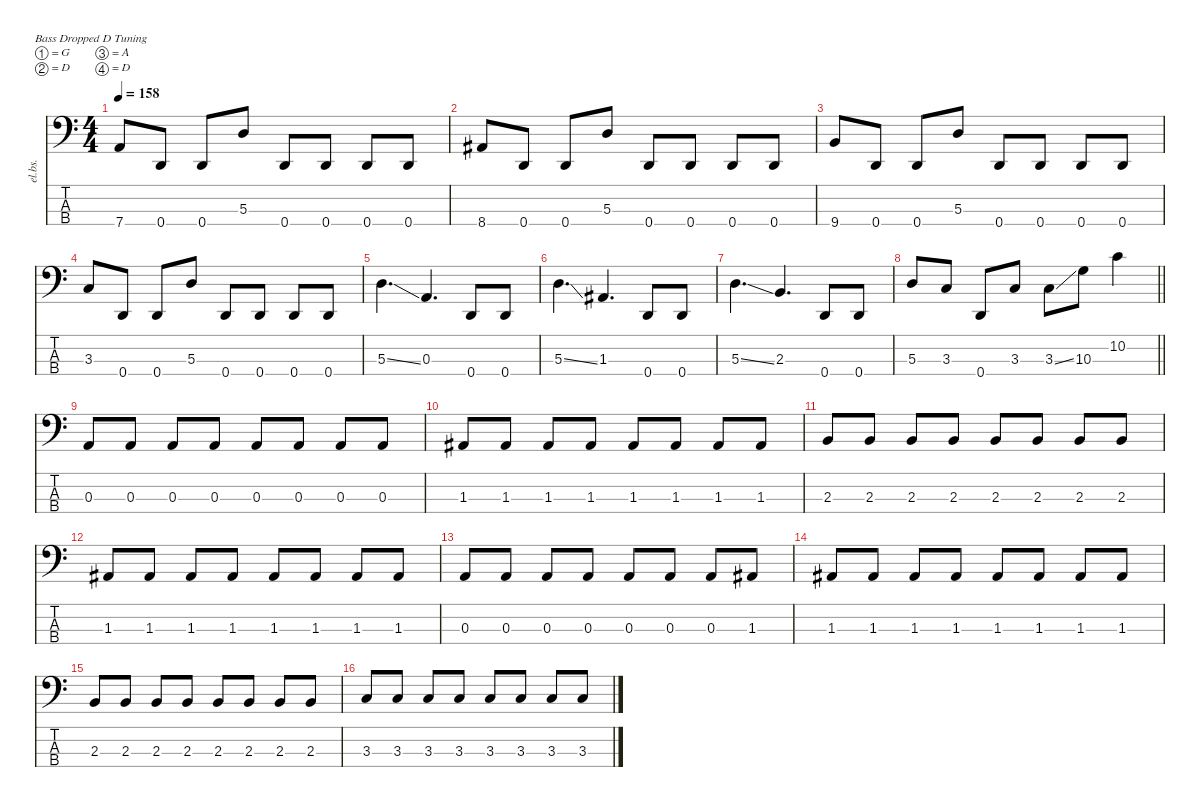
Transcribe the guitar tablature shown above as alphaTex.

\defaultSystemsLayout 4
\hideDynamics
\bracketExtendMode nobrackets
\otherSystemsTrackNameOrientation horizontal
\track ("Ellefson" "el.bs.") {instrument electricbasspick}
\staff {score tabs}
\tuning (G2 D2 A1 D1)
\ts (4 4)
\tempo 158
\clef f4
\ks c
7.4.8{dy f beam Up} 0.4.8{beam Up} 0.4.8{beam Up} 5.3.8{beam Up} 0.4.8{beam Up} 0.4.8{beam Up} 0.4.8{beam Up} 0.4.8{beam Up} |
8.4{acc #}.8{beam Up} 0.4.8{beam Up} 0.4.8{beam Up} 5.3.8{beam Up} 0.4.8{beam Up} 0.4.8{beam Up} 0.4.8{beam Up} 0.4.8{beam Up} |
9.4.8{beam Up} 0.4.8{beam Up} 0.4.8{beam Up} 5.3.8{beam Up} 0.4.8{beam Up} 0.4.8{beam Up} 0.4.8{beam Up} 0.4.8{beam Up} |
3.3.8{beam Up} 0.4.8{beam Up} 0.4.8{beam Up} 5.3.8{beam Up} 0.4.8{beam Up} 0.4.8{beam Up} 0.4.8{beam Up} 0.4.8{beam Up} |
5.3{ss}.4{d beam Down} 0.3.4{d beam Up} 0.4.8{beam Up} 0.4.8{beam Up} |
5.3{ss}.4{d beam Down} 1.3{acc #}.4{d beam Up} 0.4.8{beam Up} 0.4.8{beam Up} |
5.3{ss}.4{d beam Down} 2.3.4{d beam Up} 0.4.8{beam Up} 0.4.8{beam Up} |
\barLineRight lightlight
5.3.8{beam Up} 3.3.8{beam Up} 0.4.8{beam Up} 3.3.8{beam Up} 3.3{ss}.8{beam Down} 10.3.8{beam Down} 10.2.4{beam Down} |
0.3.8{beam Up} 0.3.8{beam Up} 0.3.8{beam Up} 0.3.8{beam Up} 0.3.8{beam Up} 0.3.8{beam Up} 0.3.8{beam Up} 0.3.8{beam Up} |
1.3{acc #}.8{beam Up} 1.3{acc #}.8{beam Up} 1.3{acc #}.8{beam Up} 1.3{acc #}.8{beam Up} 1.3{acc #}.8{beam Up} 1.3{acc #}.8{beam Up} 1.3{acc #}.8{beam Up} 1.3{acc #}.8{beam Up} |
2.3.8{beam Up} 2.3.8{beam Up} 2.3.8{beam Up} 2.3.8{beam Up} 2.3.8{beam Up} 2.3.8{beam Up} 2.3.8{beam Up} 2.3.8{beam Up} |
1.3{acc #}.8{beam Up} 1.3{acc #}.8{beam Up} 1.3{acc #}.8{beam Up} 1.3{acc #}.8{beam Up} 1.3{acc #}.8{beam Up} 1.3{acc #}.8{beam Up} 1.3{acc #}.8{beam Up} 1.3{acc #}.8{beam Up} |
0.3.8{beam Up} 0.3.8{beam Up} 0.3.8{beam Up} 0.3.8{beam Up} 0.3.8{beam Up} 0.3.8{beam Up} 0.3.8{beam Up} 1.3{acc #}.8{beam Up} |
1.3{acc #}.8{beam Up} 1.3{acc #}.8{beam Up} 1.3{acc #}.8{beam Up} 1.3{acc #}.8{beam Up} 1.3{acc #}.8{beam Up} 1.3{acc #}.8{beam Up} 1.3{acc #}.8{beam Up} 1.3{acc #}.8{beam Up} |
2.3.8{beam Up} 2.3.8{beam Up} 2.3.8{beam Up} 2.3.8{beam Up} 2.3.8{beam Up} 2.3.8{beam Up} 2.3.8{beam Up} 2.3.8{beam Up} |
3.3.8{beam Up} 3.3.8{beam Up} 3.3.8{beam Up} 3.3.8{beam Up} 3.3.8{beam Up} 3.3.8{beam Up} 3.3.8{beam Up} 3.3.8{beam Up}
